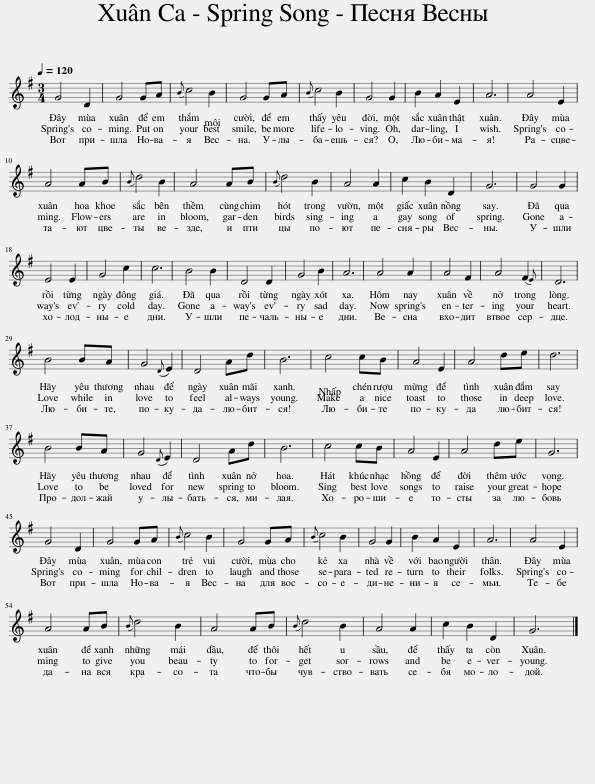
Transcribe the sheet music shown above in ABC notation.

X:1
L:1/8
Q:1/4=120
M:3/4
I:linebreak $
K:G
V:1 treble
V:1
 G4 D2 | G4 GA |{B} c4 B2 | G4 GA |{B} c4 B2 | %5
 G4 G2 | B2 A2 E2 | A6 | A4 E2 |$ A4 AB | %10
{B} d4 B2 | A4 AB |{B} d4 B2 | A4 A2 | c2 B2 D2 | %15
 G6 | G4 G2 |$ E4 E2 | G4 c2 | c6 | %20
 B4 B2 | D4 D2 | G4 B2 | A6 | A4 A2 | %25
 A4 F2 | A4 (F2{E)} | D6 |$ B4 BA | G4{D} E2 | %30
 D4 Ad | B6 | c4 cB | A4 E2 | A4 de | %35
 d6 |$ B4 BA | G4{D} E2 | D4 Ad | B6 | %40
 c4 cB | A4 E2 | A4 de | G6 |$ G4 D2 | %45
 G4 GA |{B} c4 B2 | G4 GA |{B} c4 B2 | G4 G2 | %50
 B2 A2 E2 | A6 | A4 E2 |$ A4 AB |{B} d4 B2 | %55
 A4 AB |{B} d4 B2 | A4 A2 | c2 B2 D2 | G6 |] %60
